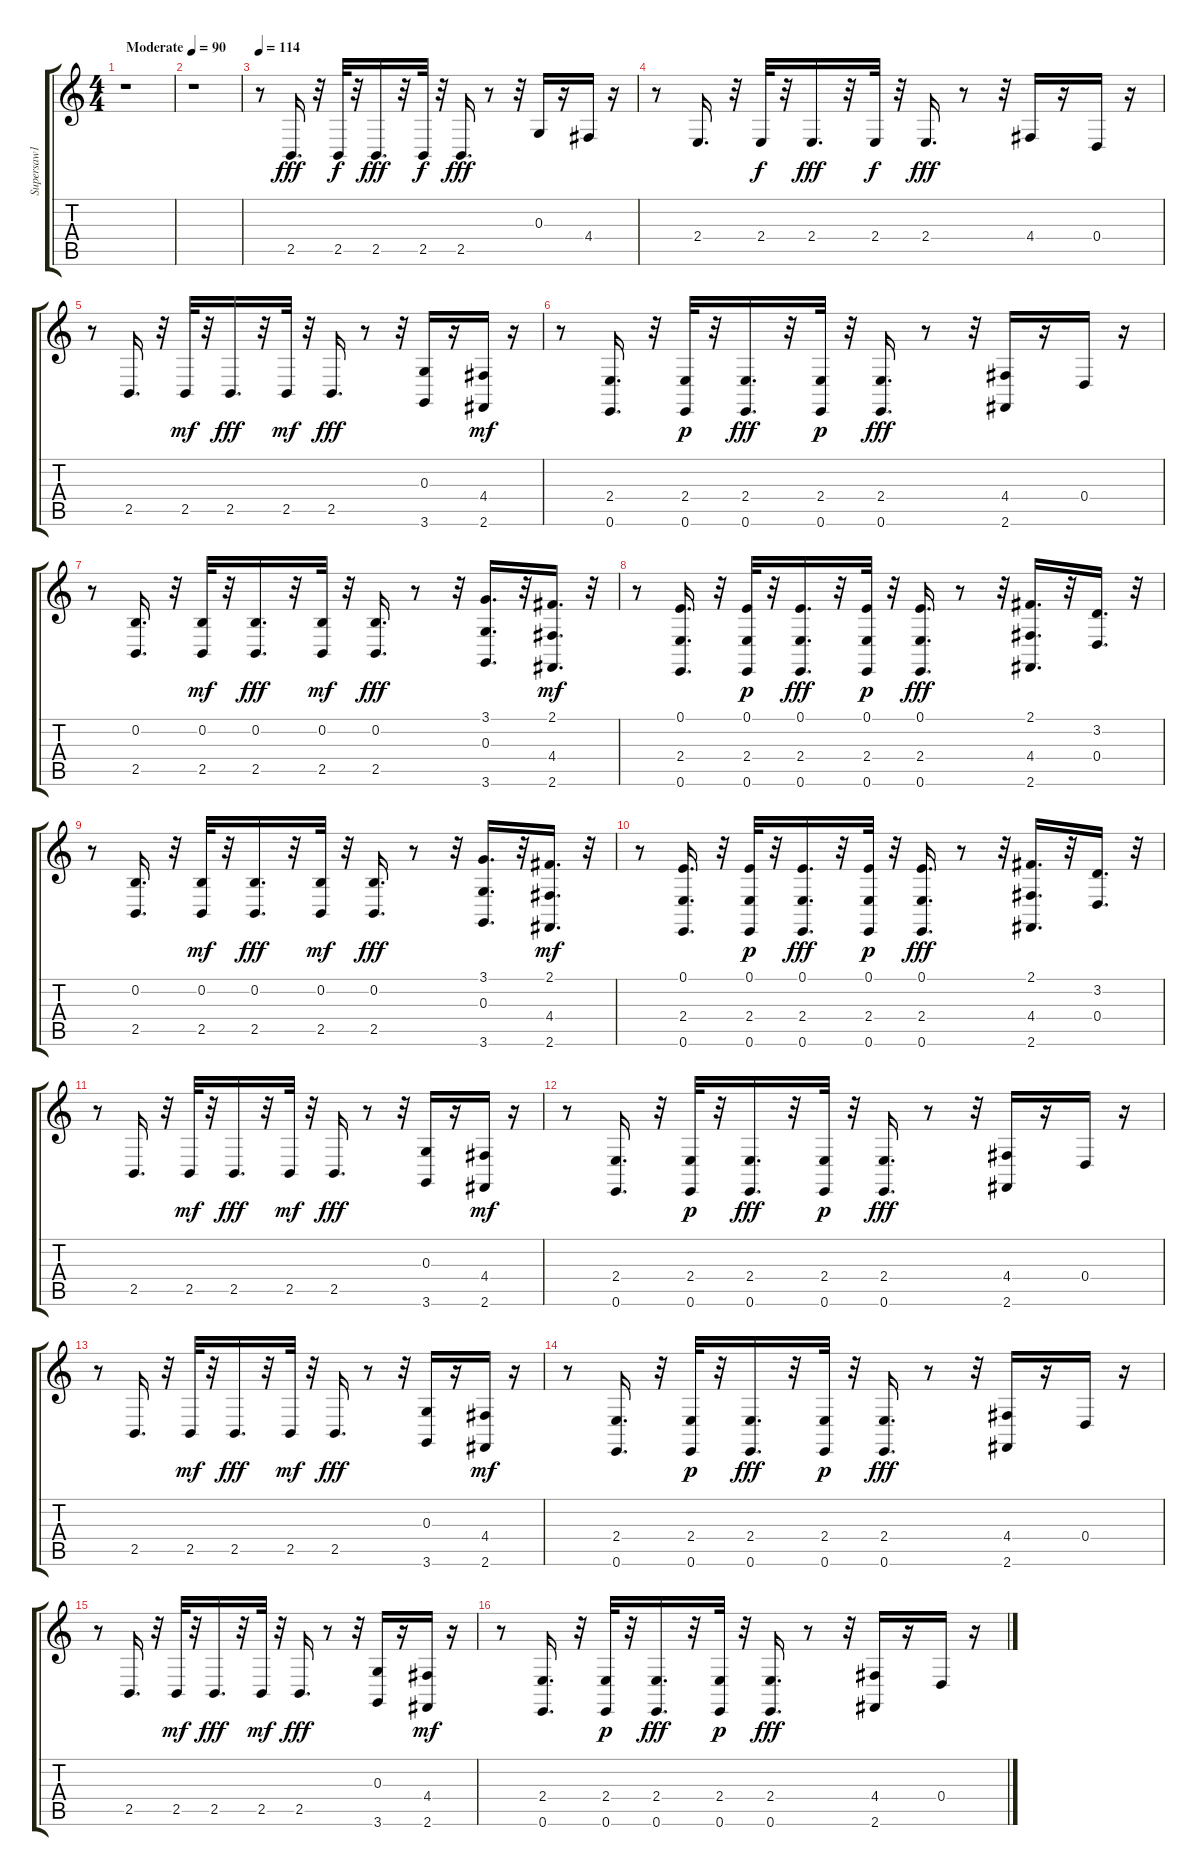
\track ("Supersaw1" "Supersaw1") {instrument lead2sawtooth}
\staff {score tabs}
\tuning (E4 B3 G3 D3 A2 E2) {hide}
\ts (4 4)
\tempo (90 "Moderate")
\clef g2
\ks c
r.1{dy fff instrument lead2sawtooth} |
r.1 |
\tempo 114
r.8 2.5.16{d volume 10} r.32 2.5.32{dy f} r.32 2.5.16{d dy fff} r.32 2.5.32{dy f} r.32 2.5.16{d dy fff} r.8 r.32 0.3.16 r.16 4.4.16 r.16 |
r.8 2.4.16{d} r.32 2.4.32{dy f} r.32 2.4.16{d dy fff} r.32 2.4.32{dy f} r.32 2.4.16{d dy fff} r.8 r.32 4.4.16 r.16 0.4.16 r.16 |
r.8 2.5.16{d} r.32 2.5.32{dy mf} r.32 2.5.16{d dy fff} r.32 2.5.32{dy mf} r.32 2.5.16{d dy fff} r.8 r.32 (0.3 3.6).16 r.16 (4.4 2.6).16{dy mf} r.16 |
r.8 (2.4 0.6).16{d} r.32 (2.4 0.6).32{dy p} r.32 (2.4 0.6).16{d dy fff} r.32 (2.4 0.6).32{dy p} r.32 (2.4 0.6).16{d dy fff} r.8 r.32 (4.4 2.6).16 r.16 0.4.16 r.16 |
r.8 (0.2 2.5).16{d} r.32 (0.2 2.5).32{dy mf} r.32 (0.2 2.5).16{d dy fff} r.32 (0.2 2.5).32{dy mf} r.32 (0.2 2.5).16{d dy fff} r.8 r.32 (3.1 0.3 3.6).16{d} r.32 (2.1 4.4 2.6).16{d dy mf} r.32 |
r.8 (0.1 2.4 0.6).16{d} r.32 (0.1 2.4 0.6).32{dy p} r.32 (0.1 2.4 0.6).16{d dy fff} r.32 (0.1 2.4 0.6).32{dy p} r.32 (0.1 2.4 0.6).16{d dy fff} r.8 r.32 (2.1 4.4 2.6).16{d} r.32 (3.2 0.4).16{d} r.32 |
r.8 (0.2 2.5).16{d} r.32 (0.2 2.5).32{dy mf} r.32 (0.2 2.5).16{d dy fff} r.32 (0.2 2.5).32{dy mf} r.32 (0.2 2.5).16{d dy fff} r.8 r.32 (3.1 0.3 3.6).16{d} r.32 (2.1 4.4 2.6).16{d dy mf} r.32 |
r.8 (0.1 2.4 0.6).16{d} r.32 (0.1 2.4 0.6).32{dy p} r.32 (0.1 2.4 0.6).16{d dy fff} r.32 (0.1 2.4 0.6).32{dy p} r.32 (0.1 2.4 0.6).16{d dy fff} r.8 r.32 (2.1 4.4 2.6).16{d} r.32 (3.2 0.4).16{d} r.32 |
r.8 2.5.16{d} r.32 2.5.32{dy mf} r.32 2.5.16{d dy fff} r.32 2.5.32{dy mf} r.32 2.5.16{d dy fff} r.8 r.32 (0.3 3.6).16 r.16 (4.4 2.6).16{dy mf} r.16 |
r.8 (2.4 0.6).16{d} r.32 (2.4 0.6).32{dy p} r.32 (2.4 0.6).16{d dy fff} r.32 (2.4 0.6).32{dy p} r.32 (2.4 0.6).16{d dy fff} r.8 r.32 (4.4 2.6).16 r.16 0.4.16 r.16 |
r.8 2.5.16{d} r.32 2.5.32{dy mf} r.32 2.5.16{d dy fff} r.32 2.5.32{dy mf} r.32 2.5.16{d dy fff} r.8 r.32 (0.3 3.6).16 r.16 (4.4 2.6).16{dy mf} r.16 |
r.8 (2.4 0.6).16{d} r.32 (2.4 0.6).32{dy p} r.32 (2.4 0.6).16{d dy fff} r.32 (2.4 0.6).32{dy p} r.32 (2.4 0.6).16{d dy fff} r.8 r.32 (4.4 2.6).16 r.16 0.4.16 r.16 |
r.8 2.5.16{d} r.32 2.5.32{dy mf} r.32 2.5.16{d dy fff} r.32 2.5.32{dy mf} r.32 2.5.16{d dy fff} r.8 r.32 (0.3 3.6).16 r.16 (4.4 2.6).16{dy mf} r.16 |
r.8 (2.4 0.6).16{d} r.32 (2.4 0.6).32{dy p} r.32 (2.4 0.6).16{d dy fff} r.32 (2.4 0.6).32{dy p} r.32 (2.4 0.6).16{d dy fff} r.8 r.32 (4.4 2.6).16 r.16 0.4.16 r.16
